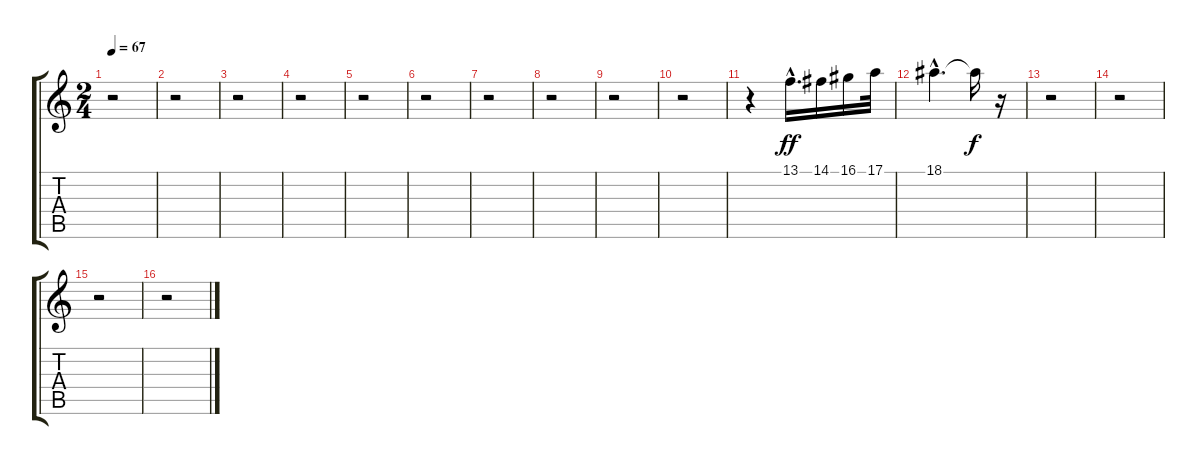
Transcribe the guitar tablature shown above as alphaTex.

\track "" {instrument flute}
\staff {score tabs}
\tuning (E4 B3 G3 D3 A2 E2) {hide}
\ts (2 4)
\tempo 67
\clef g2
\ks c
r.2{dy f} |
r.2 |
r.2 |
r.2 |
r.2 |
r.2 |
r.2 |
r.2 |
r.2 |
r.2 |
r.4 13.1{hac}.16{d dy ff} 14.1.16 16.1.16 17.1.32 |
18.1{hac}.4{d} 18.1{t}.16{dy f} r.16 |
r.2 |
r.2 |
r.2 |
r.2
